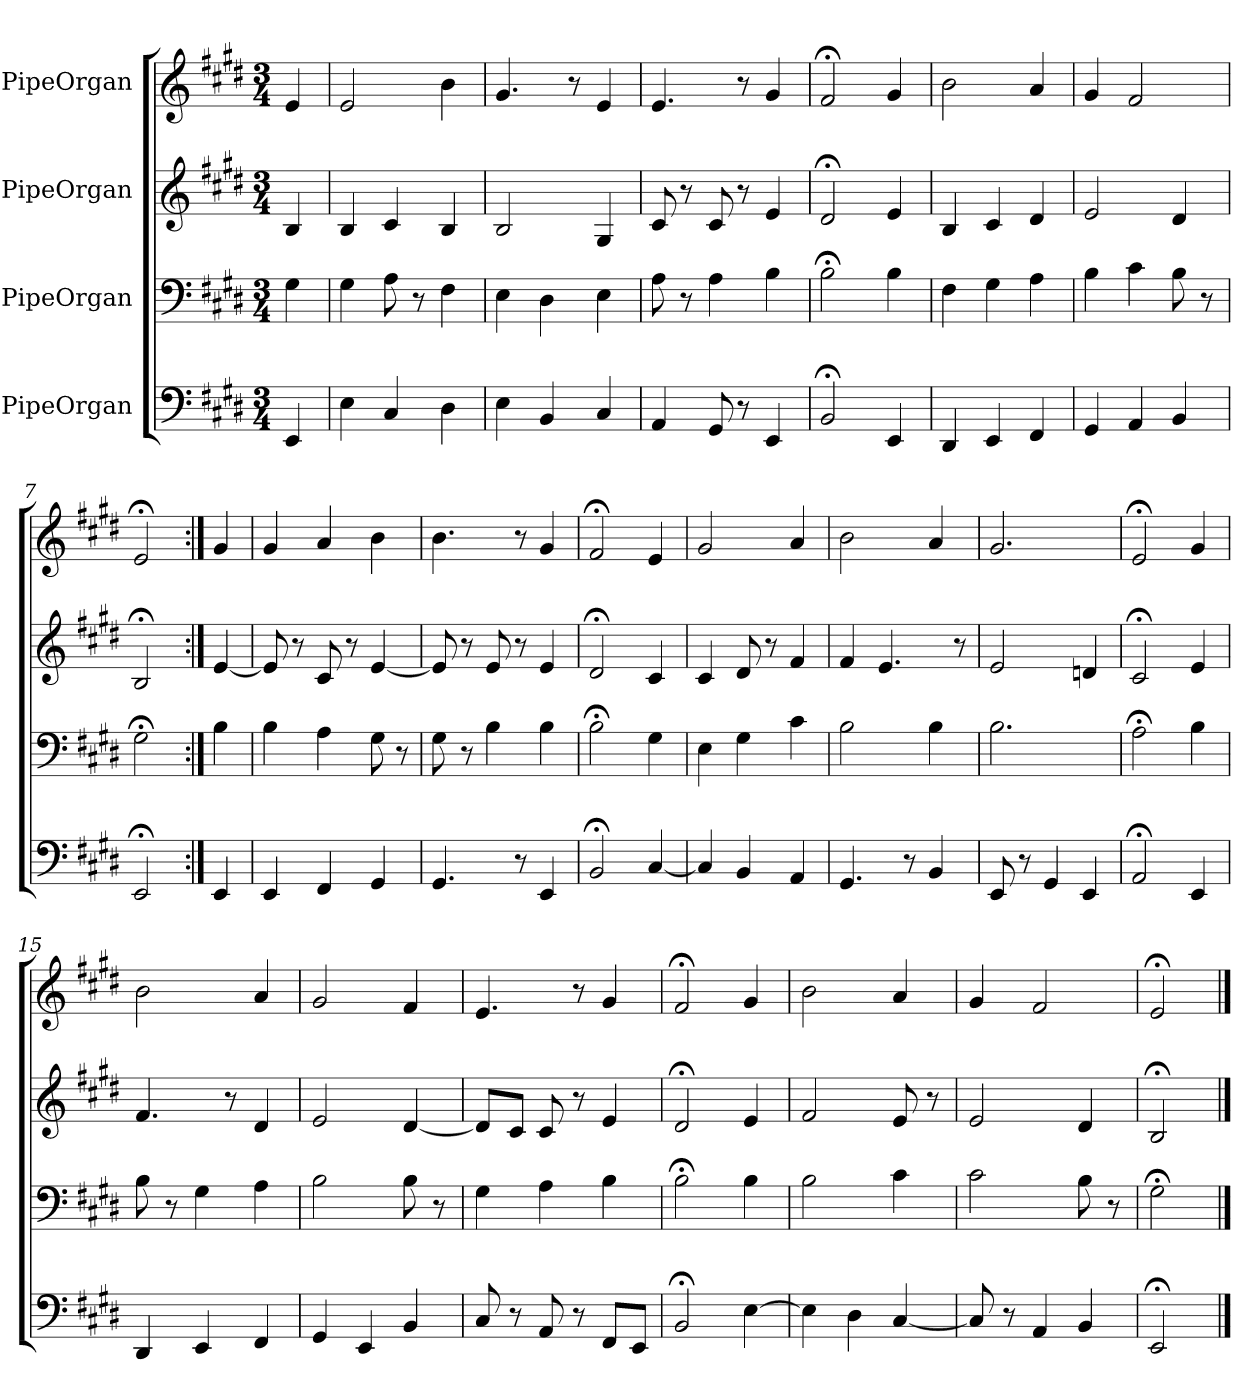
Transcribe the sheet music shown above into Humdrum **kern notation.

**kern	**kern	**kern	**kern
*part4	*part3	*part2	*part1
*staff4	*staff3	*staff2	*staff1
*I"PipeOrgan	*I"PipeOrgan	*I"PipeOrgan	*I"PipeOrgan
*clefF4	*clefF4	*clefG2	*clefG2
*k[f#c#g#d#]	*k[f#c#g#d#]	*k[f#c#g#d#]	*k[f#c#g#d#]
*E:	*E:	*E:	*E:
*M3/4	*M3/4	*M3/4	*M3/4
*MM60	*MM60	*MM60	*MM60
=	=	=	=
4EE	4G#	4B	4e
=1	=1	=1	=1
4E	4G#	4B	2e
4C#	8A	4c#	.
.	8r	.	.
4D#	4F#	4B	4b
=2	=2	=2	=2
4E	4E	2B	4.g#
4BB	4D#	.	.
.	.	.	8r
4C#	4E	4G#	4e
=3	=3	=3	=3
4AA	8A	8c#	4.e
.	8r	8r	.
8GG#	4A	8c#	.
8r	.	8r	8r
4EE	4B	4e	4g#
=4	=4	=4	=4
2BB;<	2B;<	2d#;<	2f#;<
4EE	4B	4e	4g#
=5	=5	=5	=5
4DD#	4F#	4B	2b
4EE	4G#	4c#	.
4FF#	4A	4d#	4a
=6	=6	=6	=6
4GG#	4B	2e	4g#
4AA	4c#	.	2f#
4BB	8B	4d#	.
.	8r	.	.
=7	=7	=7	=7
2EE;<	2G#;<	2B;<	2e;<
=:|!	=:|!	=:|!	=:|!
4EE	4B	[4e	4g#
=8	=8	=8	=8
4EE	4B	8e]	4g#
.	.	8r	.
4FF#	4A	8c#	4a
.	.	8r	.
4GG#	8G#	[4e	4b
.	8r	.	.
=9	=9	=9	=9
4.GG#	8G#	8e]	4.b
.	8r	8r	.
.	4B	8e	.
8r	.	8r	8r
4EE	4B	4e	4g#
=10	=10	=10	=10
2BB;<	2B;<	2d#;<	2f#;<
[4C#	4G#	4c#	4e
=11	=11	=11	=11
4C#]	4E	4c#	2g#
4BB	4G#	8d#	.
.	.	8r	.
4AA	4c#	4f#	4a
=12	=12	=12	=12
4.GG#	2B	4f#	2b
.	.	4.e	.
8r	.	.	.
4BB	4B	.	4a
.	.	8r	.
=13	=13	=13	=13
8EE	2.B	2e	2.g#
8r	.	.	.
4GG#	.	.	.
4EE	.	4dn	.
=14	=14	=14	=14
2AA;<	2A;<	2c#;<	2e;<
4EE	4B	4e	4g#
=15	=15	=15	=15
4DD#	8B	4.f#	2b
.	8r	.	.
4EE	4G#	.	.
.	.	8r	.
4FF#	4A	4d#	4a
=16	=16	=16	=16
4GG#	2B	2e	2g#
4EE	.	.	.
4BB	8B	[4d#	4f#
.	8r	.	.
=17	=17	=17	=17
8C#	4G#	8d#/L]	4.e
8r	.	8c#/J	.
8AA	4A	8c#	.
8r	.	8r	8r
8FF#/L	4B	4e	4g#
8EE/J	.	.	.
=18	=18	=18	=18
2BB;<	2B;<	2d#;<	2f#;<
[4E	4B	4e	4g#
=19	=19	=19	=19
4E]	2B	2f#	2b
4D#	.	.	.
[4C#	4c#	8e	4a
.	.	8r	.
=20	=20	=20	=20
8C#]	2c#	2e	4g#
8r	.	.	.
4AA	.	.	2f#
4BB	8B	4d#	.
.	8r	.	.
=21	=21	=21	=21
2EE;<	2G#;<	2B;<	2e;<
==	==	==	==
*-	*-	*-	*-
